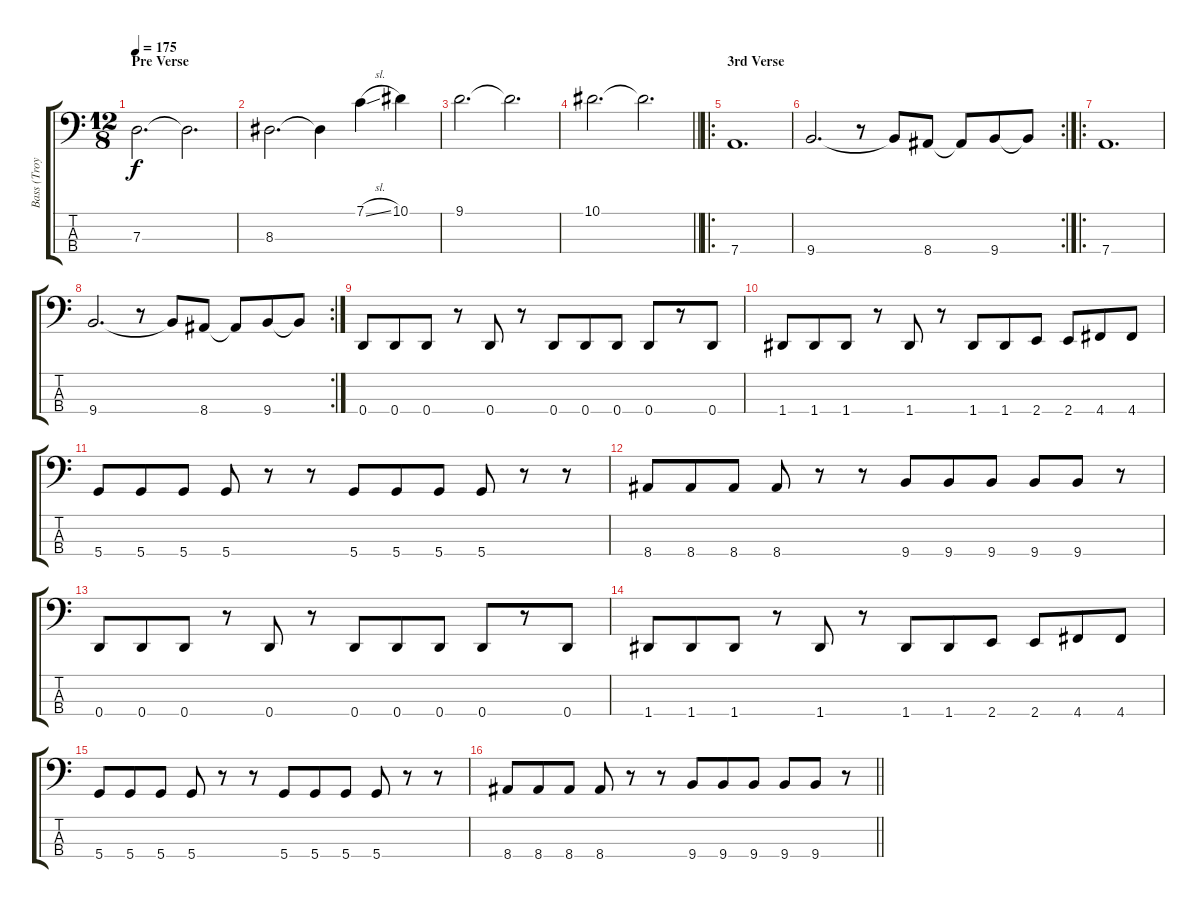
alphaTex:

\track ("Bass (Troy Sanders)" "Bass (Troy") {instrument electricbassfinger}
\staff {score tabs}
\tuning (F2 C2 G1 D1) {hide}
\ts (12 8)
\section ("" "Pre Verse")
\tempo 175
\clef f4
\ks c
7.3.2{d dy f} 7.3{t}.2{d} |
8.3.2{d} 8.3{t}.4 7.1{sl}.4 10.1.4 |
9.1.2{d} 9.1{t}.2{d} |
\barLineRight lightlight
10.1.2{d} 10.1{t}.2{d} |
\ro
\section ("" "3rd Verse")
7.4.1{d} |
\rc 2
9.4.2{d} r.8 9.4{t}.8 8.4.8 8.4{t}.8 9.4.8 9.4{t}.8 |
\ro
7.4.1{d} |
\rc 2
9.4.2{d} r.8 9.4{t}.8 8.4.8 8.4{t}.8 9.4.8 9.4{t}.8 |
0.4.8 0.4.8 0.4.8 r.8 0.4.8 r.8 0.4.8 0.4.8 0.4.8 0.4.8 r.8 0.4.8 |
1.4.8 1.4.8 1.4.8 r.8 1.4.8 r.8 1.4.8 1.4.8 2.4.8 2.4.8 4.4.8 4.4.8 |
5.4.8 5.4.8 5.4.8 5.4.8 r.8 r.8 5.4.8 5.4.8 5.4.8 5.4.8 r.8 r.8 |
8.4.8 8.4.8 8.4.8 8.4.8 r.8 r.8 9.4.8 9.4.8 9.4.8 9.4.8 9.4.8 r.8 |
0.4.8 0.4.8 0.4.8 r.8 0.4.8 r.8 0.4.8 0.4.8 0.4.8 0.4.8 r.8 0.4.8 |
1.4.8 1.4.8 1.4.8 r.8 1.4.8 r.8 1.4.8 1.4.8 2.4.8 2.4.8 4.4.8 4.4.8 |
5.4.8 5.4.8 5.4.8 5.4.8 r.8 r.8 5.4.8 5.4.8 5.4.8 5.4.8 r.8 r.8 |
\barLineRight lightlight
8.4.8 8.4.8 8.4.8 8.4.8 r.8 r.8 9.4.8 9.4.8 9.4.8 9.4.8 9.4.8 r.8
